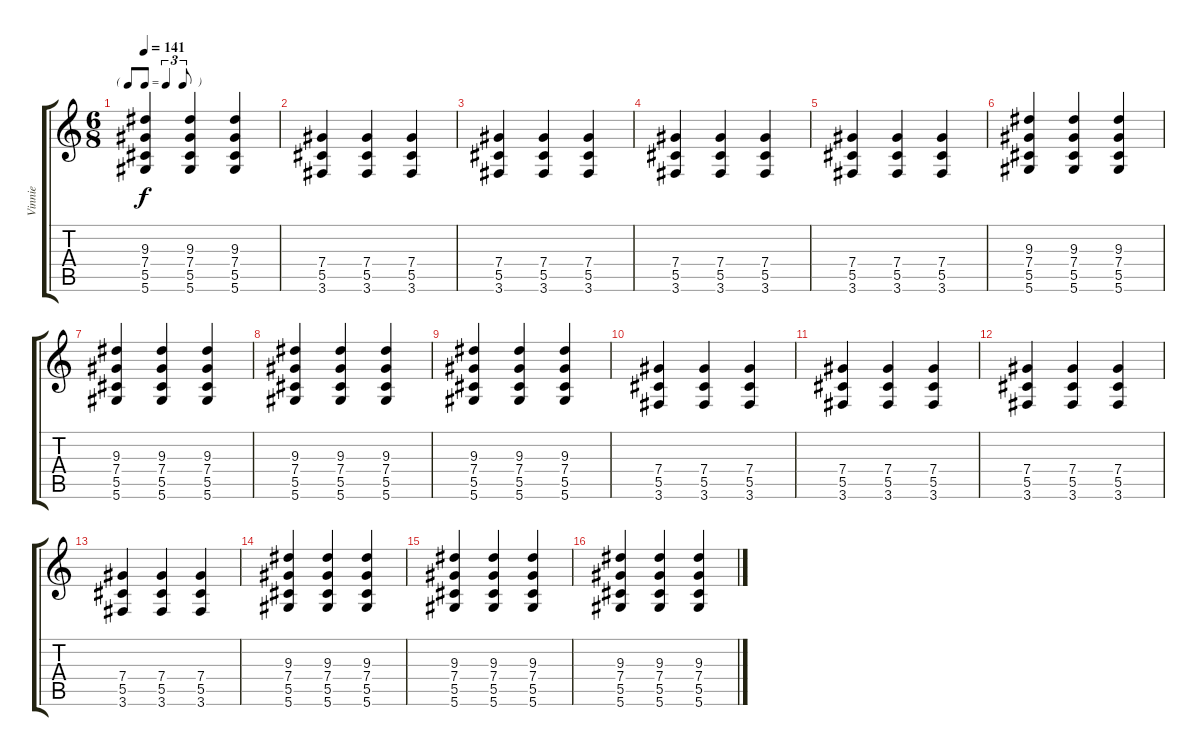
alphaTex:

\track ("Vinnie" "Vinnie") {instrument distortionguitar}
\staff {score tabs}
\tuning (Eb4 Bb3 Gb3 Db3 Ab2 Eb2) {hide}
\ts (6 8)
\tf triplet8th
\tempo 141
\clef g2
\ks c
(9.3 7.4 5.5 5.6).4{dy f} (9.3 7.4 5.5 5.6).4 (9.3 7.4 5.5 5.6).4 |
(7.4 5.5 3.6).4 (7.4 5.5 3.6).4 (7.4 5.5 3.6).4 |
(7.4 5.5 3.6).4 (7.4 5.5 3.6).4 (7.4 5.5 3.6).4 |
(7.4 5.5 3.6).4 (7.4 5.5 3.6).4 (7.4 5.5 3.6).4 |
(7.4 5.5 3.6).4 (7.4 5.5 3.6).4 (7.4 5.5 3.6).4 |
(9.3 7.4 5.5 5.6).4 (9.3 7.4 5.5 5.6).4 (9.3 7.4 5.5 5.6).4 |
(9.3 7.4 5.5 5.6).4 (9.3 7.4 5.5 5.6).4 (9.3 7.4 5.5 5.6).4 |
(9.3 7.4 5.5 5.6).4 (9.3 7.4 5.5 5.6).4 (9.3 7.4 5.5 5.6).4 |
(9.3 7.4 5.5 5.6).4 (9.3 7.4 5.5 5.6).4 (9.3 7.4 5.5 5.6).4 |
(7.4 5.5 3.6).4 (7.4 5.5 3.6).4 (7.4 5.5 3.6).4 |
(7.4 5.5 3.6).4 (7.4 5.5 3.6).4 (7.4 5.5 3.6).4 |
(7.4 5.5 3.6).4 (7.4 5.5 3.6).4 (7.4 5.5 3.6).4 |
(7.4 5.5 3.6).4 (7.4 5.5 3.6).4 (7.4 5.5 3.6).4 |
(9.3 7.4 5.5 5.6).4 (9.3 7.4 5.5 5.6).4 (9.3 7.4 5.5 5.6).4 |
(9.3 7.4 5.5 5.6).4 (9.3 7.4 5.5 5.6).4 (9.3 7.4 5.5 5.6).4 |
(9.3 7.4 5.5 5.6).4 (9.3 7.4 5.5 5.6).4 (9.3 7.4 5.5 5.6).4
